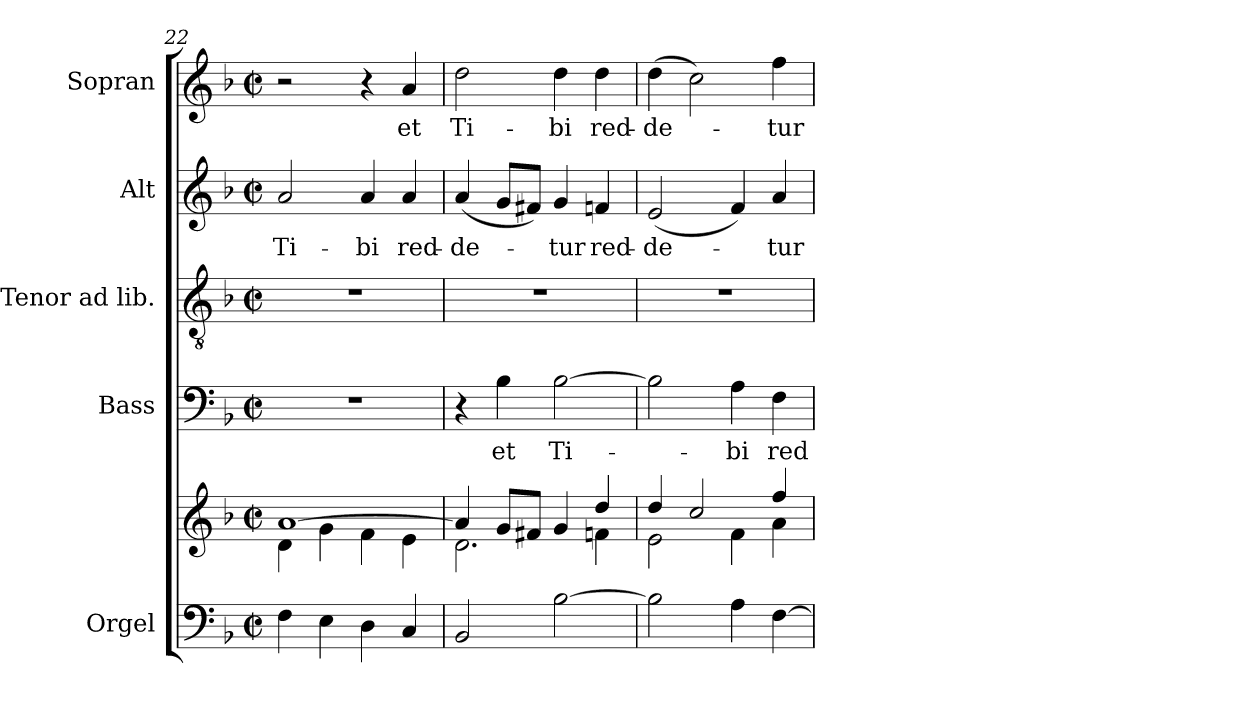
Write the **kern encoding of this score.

**kern	**kern	**kern	**text	**kern	**kern	**text	**kern	**text
*part5	*part5	*part4	*part4	*part3	*part2	*part2	*part1	*part1
*staff6	*staff5	*staff4	*staff4	*staff3	*staff2	*staff2	*staff1	*staff1
*I"Orgel	*	*I"Bass	*	*I"Tenor ad lib.	*I"Alt	*	*I"Sopran	*
*I'Org.	*	*I'B	*	*I'T	*I'A	*	*I'S	*
!!LO:LB:g=z
*clefF4	*clefG2	*clefF4	*	*clefGv2	*clefG2	*	*clefG2	*
*k[b-]	*k[b-]	*k[b-]	*	*k[b-]	*k[b-]	*	*k[b-]	*
*F:	*F:	*F:	*	*F:	*F:	*	*F:	*
*M2/2	*M2/2	*M2/2	*	*M2/2	*M2/2	*	*M2/2	*
*met(c|)	*met(c|)	*met(c|)	*	*met(c|)	*met(c|)	*	*met(c|)	*
=22	=22	=22	=22	=22	=22	=22	=22	=22
*	*^	*	*	*	*	*	*	*
!	!	!	!	!	!	!	!LO:LY:b	!	!
4F\	[>1a	4d\	1r	.	1r	2a/	Ti-	2r	.
4E\	.	4g\	.	.	.	.	.	.	.
!	!	!	!	!	!	!	!LO:LY:b	!	!
4D\	.	4f\	.	.	.	4a/	-bi	4r	.
!	!	!	!	!	!	!	!LO:LY:b	!	!LO:LY:b
4C/	.	4e\	.	.	.	4a/	red-	4a/	et
=23	=23	=23	=23	=23	=23	=23	=23	=23	=23
!	!	!	!	!	!	!	!LO:LY:b	!	!LO:LY:b
2BB-/	4a/]	2.d\	4r	.	1r	(<4a/	-de-	2dd\	Ti-
!	!	!	!	!LO:LY:b	!	!	!	!	!
.	8g/L	.	4B-\	et	.	8g/L	.	.	.
.	8f#X/J	.	.	.	.	8f#X/J)	.	.	.
!	!	!	!	!LO:LY:b	!	!	!LO:LY:b	!	!LO:LY:b
[2B-\	4g/	.	[2B-\	Ti-	.	4g/	-tur	4dd\	-bi
!	!	!	!	!	!	!	!LO:LY:b	!	!LO:LY:b
.	4dd/	4fn\	.	.	.	4fn/	red-	4dd\	red-
=24	=24	=24	=24	=24	=24	=24	=24	=24	=24
!	!	!	!	!	!	!	!LO:LY:b	!	!LO:LY:b
2B-\]	4dd/	2e\	2B-\]	.	1r	(<2e/	-de-	(>4dd\	-de-
.	2cc/	.	.	.	.	.	.	2cc\)	.
!	!	!	!	!LO:LY:b	!	!	!	!	!
4A\	.	4f\	4A\	-bi	.	4f/)	.	.	.
!	!	!	!	!LO:LY:b	!	!	!LO:LY:b	!	!LO:LY:b
[4F\	4ff/	4a\	4F\	red-	.	4a/	-tur	4ff\	-tur
*	*v	*v	*	*	*	*	*	*	*
=	=	=	=	=	=	=	=	=
*-	*-	*-	*-	*-	*-	*-	*-	*-
